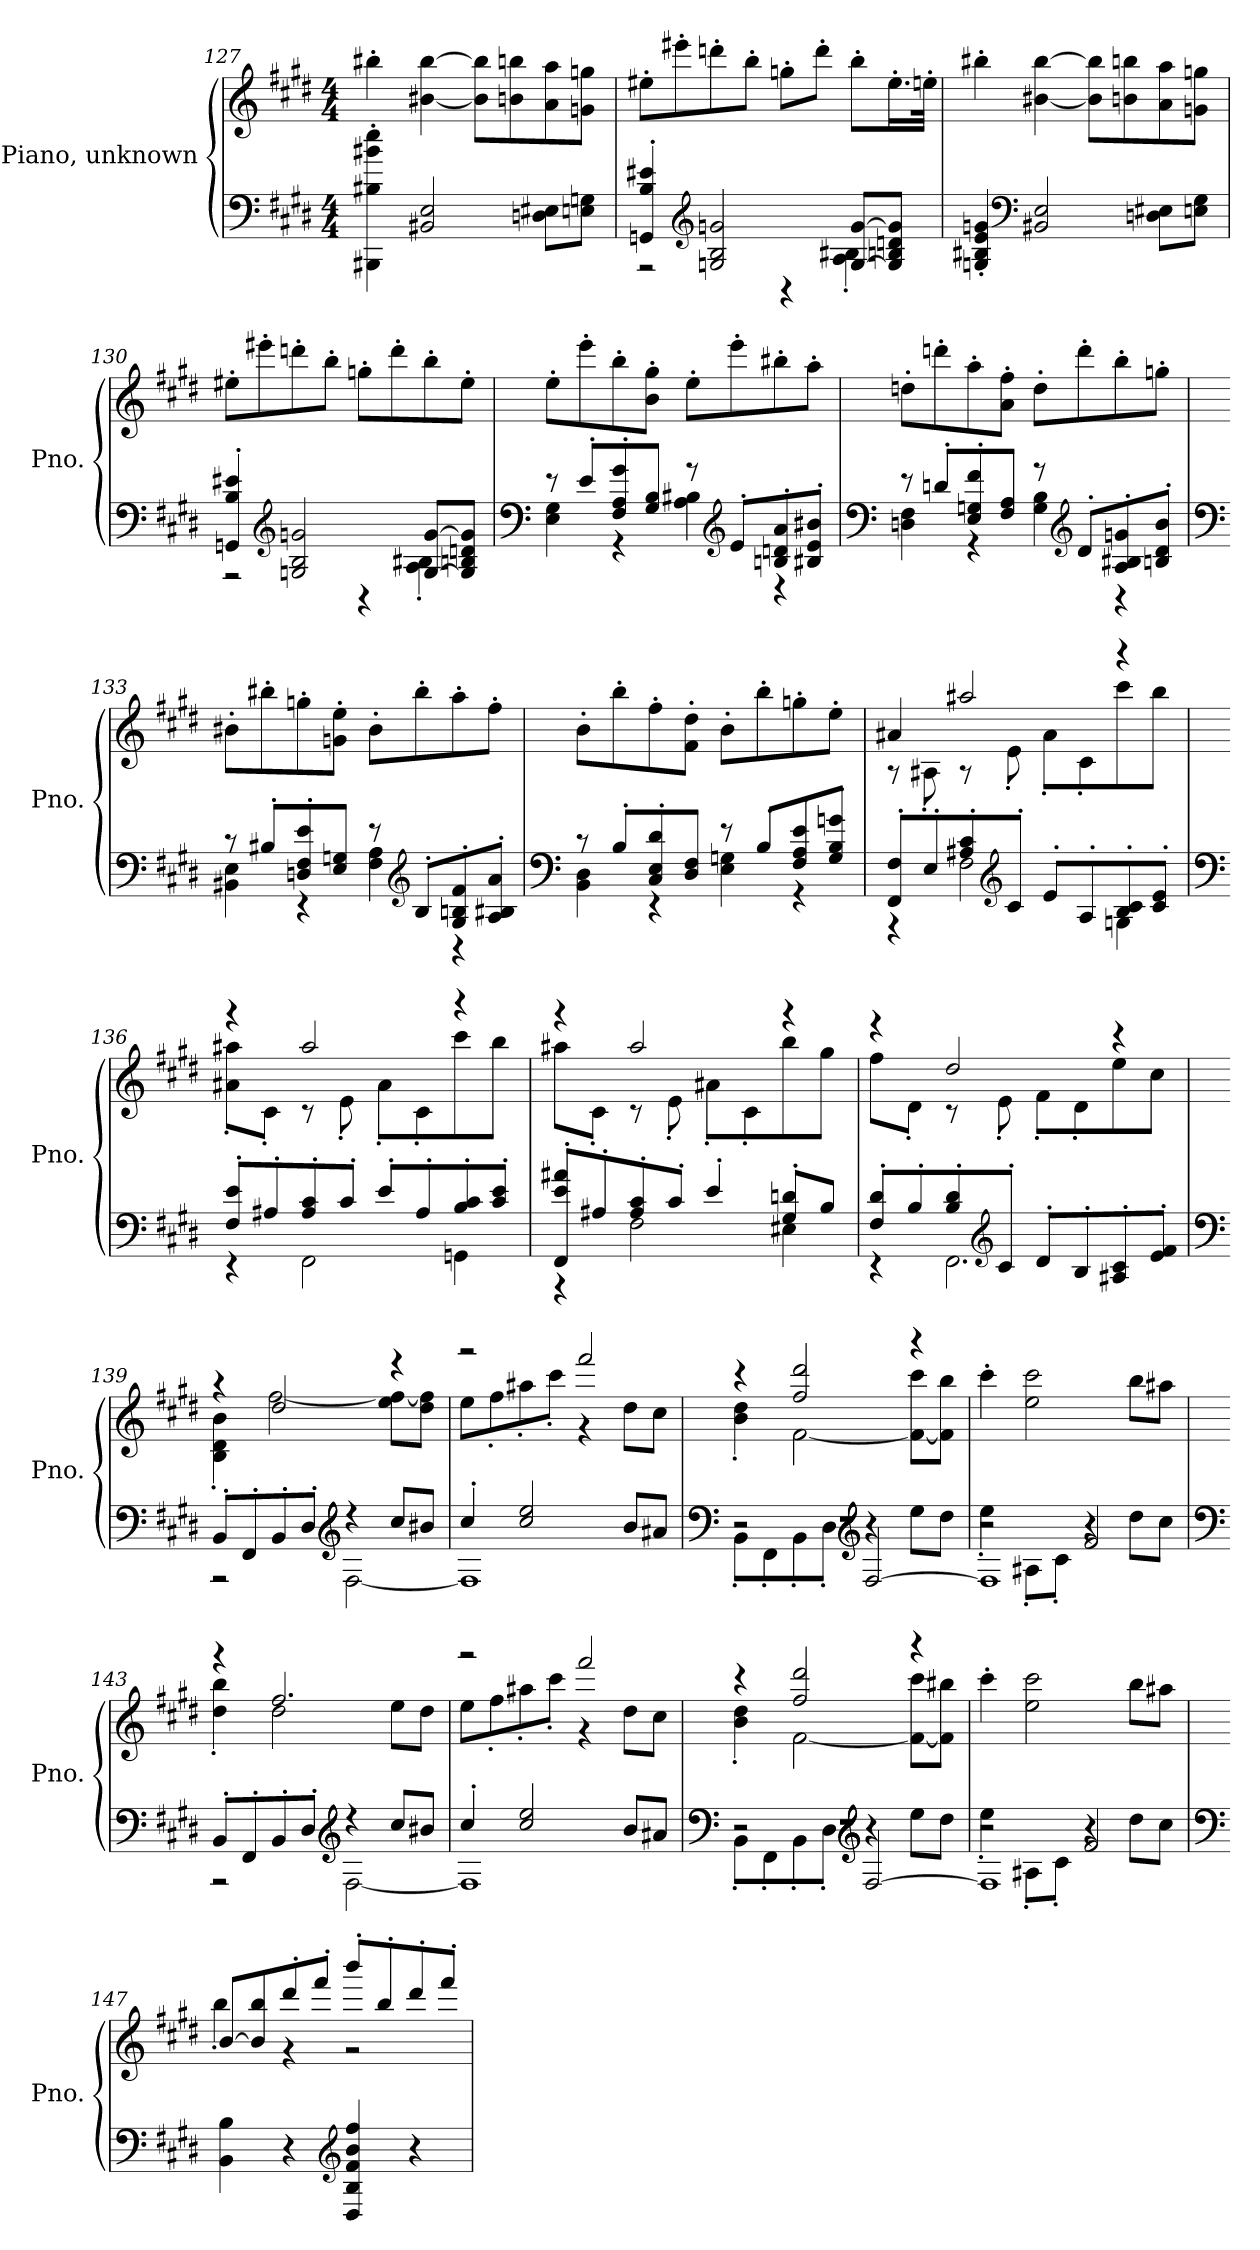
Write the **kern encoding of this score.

**kern	**kern
*part1	*part1
*staff2	*staff1
*I"Piano, unknown	*
*I'Pno.	*
!!LO:LB:g=z
*clefF4	*clefG2
*k[f#c#g#d#]	*k[f#c#g#d#]
*M4/4	*M4/4
=127	=127
4BBB#X\' 4B#X\' 4b#X\' 4ee\'	4bb#X'\
2BB#X/ 2E/	[4b#X\ [4bb#\
.	8b#\] 8bb#\]L
.	8bn\ 8bbn\
8Dn\ 8E#X\L	8a\ 8aa\
8En\ 8Gn\J	8gn\ 8ggn\J
=128	=128
*^	*
4GGn/' 4B/' 4e#X/'	2r	8ee#X'\L
.	.	8eee#X'\
*clefG2	*	*
2Gn/ 2B/ 2gn/	.	8dddn'\
.	.	8bb'\J
.	4r	8ggn'\L
.	.	8ddd'\J
[8G/ [8g/L	4A\' 4B#X\'	8bb'\L
8G/] 8Bn/ 8dn/ 8g/]J	.	16.ee#'\L
.	.	32een'\JJk
*v	*v	*
=129	=129
4Gn/' 4B#X/' 4e/' 4gn/'	4bb#X'\
*clefF4	*
2BB#X/ 2E/	[4b#X\ [4bb#\
.	8b#\] 8bb#\]L
.	8bn\ 8bbn\
8Dn\ 8E#X\L	8a\ 8aa\
8En\ 8G\J	8gn\ 8ggn\J
!!LO:LB:g=z
=130	=130
*^	*
4GGn/' 4B/' 4e#X/'	2r	8ee#X'\L
.	.	8eee#X'\
*clefG2	*	*
2Gn/ 2B/ 2gn/	.	8dddn'\
.	.	8bb'\J
.	4r	8ggn'\L
.	.	8ddd'\
[8G/ [8g/L	4A\' 4B#X\'	8bb'\
8G/] 8Bn/ 8dn/ 8g/]J	.	8ee#'\J
=131	=131	=131
*clefF4	*	*
8r	4E\ 4G#\	8ee'\L
8e'/L	.	8eee'\
8F#/' 8A/' 8g#/'	4r	8bb'\
8G#/ 8B/J	.	8b\' 8gg#\'J
8r	4A\ 4B#X\	8ee'\L
*clefG2	*	*
8e'/L	.	8eee'\
8Bn/' 8dn/' 8a/'	4r	8bb#X'\
8B#X/' 8e/' 8b#X/'J	.	8aa'\J
!!LO:PB:g=z
=132	=132	=132
*clefF4	*	*
8r	4Dn\ 4F#\	8ddn'\L
8dn'/L	.	8dddn'\
8E/' 8Gn/' 8f#/'	4r	8aa'\
8F#/ 8A/J	.	8a\' 8ff#\'J
8r	4G\ 4B\	8dd'\L
*clefG2	*	*
8d'/L	.	8ddd'\
8A/' 8B#X/' 8gn/'	4r	8bb'\
8Bn/' 8d/' 8b/'J	.	8ggn'\J
=133	=133	=133
*clefF4	*	*
8r	4BB#X\ 4E\	8b#X'\L
8B#X'/L	.	8bb#X'\
8Dn/' 8F#/' 8e/'	4r	8ggn'\
8E/ 8Gn/J	.	8gn\' 8ee\'J
8r	4F#\ 4A\	8b#'\L
*clefG2	*	*
8B#'/L	.	8bb#'\
8G/' 8Bn/' 8f#/'	4r	8aa'\
8A/' 8B#X/' 8a/'J	.	8ff#'\J
=134	=134	=134
*clefF4	*	*
8r	4BB\ 4D#\	8b'\L
8B'/L	.	8bb'\
8C#/' 8E/' 8d#/'	4r	8ff#'\
8D#/ 8F#/J	.	8f#\' 8dd#\'J
8r	4E\ 4Gn\	8b'\L
8B'/L	.	8bb'\
8F#/' 8A/' 8e/'	4r	8ggn'\
8G/' 8B/' 8gn/'J	.	8ee'\J
!!LO:LB:g=z
=135	=135	=135
*	*	*^
8FF#/' 8F#/'L	4r	4a#X/	8r
8E'/	.	.	8A#X'\
8A#X/' 8c#/'	2F#\	2aa#X/	8r
*clefG2	*	*	*
8c#'/J	.	.	8e'\
8e'/L	.	.	8a#'\L
8A#'/	.	.	8c#'\
8B/' 8c#/'	4Gn\	4r	8ccc#\
8c#/' 8e/'J	.	.	8bb\J
=136	=136	=136	=136
*clefF4	*	*	*
8F#/' 8e/'L	4r	4r	8a#X\' 8aa#X\'L
8A#X'/	.	.	8c#'\J
8A#/' 8c#/'	2FF#\	2aa#/	8r
8c#'/J	.	.	8e'\
8e'/L	.	.	8a#'\L
8A#'/	.	.	8c#'\
8B/' 8c#/'	4GGn\	4r	8ccc#\
8c#/' 8e/'J	.	.	8bb\J
=137	=137	=137	=137
8FF#/' 8e/' 8a#X/'L	4r	4r	8aa#X\L
8A#X'/	.	.	8c#'\J
8A#/' 8c#/'	2F#\	2aa#/	8r
8c#'/J	.	.	8e'\
4e'/	.	.	8a#X'\L
.	.	.	8c#'\
8G#/' 8dn/'L	4E#X\	4r	8bb\
8B/J	.	.	8gg#\J
!!LO:LB:g=z	!!
=138	=138	=138	=138
8F#/' 8d#/'L	4r	4r	8ff#\L
8B'/	.	.	8d#'\J
8B/' 8d#/'	2.FF#\	2dd#/	8r
*clefG2	*	*	*
8c#'/J	.	.	8e'\
8d#'/L	.	.	8f#'\L
8B'/	.	.	8d#'\
8A#X/' 8c#/'	.	4r	8ee\
8e/' 8f#/'J	.	.	8cc#\J
=139	=139	=139	=139
*clefF4	*	*	*
8BB'/L	2r	4r	4B\' 4d#\' 4b\'
8FF#'/	.	.	.
8BB'/	.	2dd#/	[2ff#\
8D#'/J	.	.	.
*clefG2	*	*	*
4r	[2F#\	.	.
8cc#/L	.	4r	8ee\ 8ff#\_L
8b#X/J	.	.	8dd#\ 8ff#\]J
=140	=140	=140	=140
4cc#'/	1F#]	2r	8ee\L
.	.	.	8ff#'\
2cc#/ 2ee/	.	.	8aa#X'\
.	.	.	8ccc#'\J
.	.	2fff#/	4r
8b/L	.	.	8dd#\L
8a#X/J	.	.	8cc#\J
*v	*v	*	*
!!LO:LB:g=z	!!
=141	=141	=141
*clefF4	*	*
*^	*	*
*	*^	*	*
1r	8BB'\L	2r	4r	4b\' 4dd#\'
.	8FF#'\	.	.	.
.	8BB'\	.	2ff#/ 2ddd#/	[2f#\
.	8D#'\J	.	.	.
*clefG2	*	*	*	*
.	4r	[2F#/	.	.
.	8ee\L	.	4r	8f#\_ 8ccc#\L
.	8dd#\J	.	.	8f#\] 8bb\J
*	*	*	*v	*v
=142	=142	=142	=142
2r	4ee'\	1F#]	4ccc#'\
.	8A#X'\L	.	2ee\ 2ccc#\
.	8c#'\J	.	.
2f#/	4r	.	.
.	8dd#\L	.	8bb\L
.	8cc#\J	.	8aa#X\J
*v	*v	*v	*
=143	=143
*clefF4	*
*^	*^
8BB'/L	2r	4r	4dd#\' 4bb\'
8FF#'/	.	.	.
8BB'/	.	2.ff#/	2dd#\
8D#'/J	.	.	.
*clefG2	*	*	*
4r	[2F#\	.	.
8cc#/L	.	.	8ee\L
8b#X/J	.	.	8dd#\J
=144	=144	=144	=144
4cc#'/	1F#]	2r	8ee\L
.	.	.	8ff#'\
2cc#/ 2ee/	.	.	8aa#X'\
.	.	.	8ccc#'\J
.	.	2fff#/	4r
8b/L	.	.	8dd#\L
8a#X/J	.	.	8cc#\J
*v	*v	*	*
!!LO:LB:g=z	!!
=145	=145	=145
*clefF4	*	*
*^	*	*
*	*^	*	*
1r	8BB'\L	2r	4r	4b\' 4dd#\'
.	8FF#'\	.	.	.
.	8BB'\	.	2ff#/ 2ddd#/	[2f#\
.	8D#'\J	.	.	.
*clefG2	*	*	*	*
.	4r	[2F#/	.	.
.	8ee\L	.	4r	8f#\_ 8ccc#\L
.	8dd#\J	.	.	8f#\] 8bb#X\J
*	*	*	*v	*v
=146	=146	=146	=146
2r	4ee'\	1F#]	4ccc#'\
.	8A#X'\L	.	2ee\ 2ccc#\
.	8c#'\J	.	.
2f#/	4r	.	.
.	8dd#\L	.	8bb\L
.	8cc#\J	.	8aa#X\J
*v	*v	*v	*
=147	=147
*clefF4	*
*	*^
4BB\ 4B\	[8b/L	4bb'\
.	8b/] 8bb/	.
4r	8ddd#'/	4r
.	8fff#'/J	.
*clefG2	*	*
4D#/ 4B/ 4f#/ 4b/ 4ff#/	8bbb'/L	2r
.	8bb'/	.
4r	8ddd#'/	.
.	8fff#'/J	.
*	*v	*v
=	=
*-	*-
